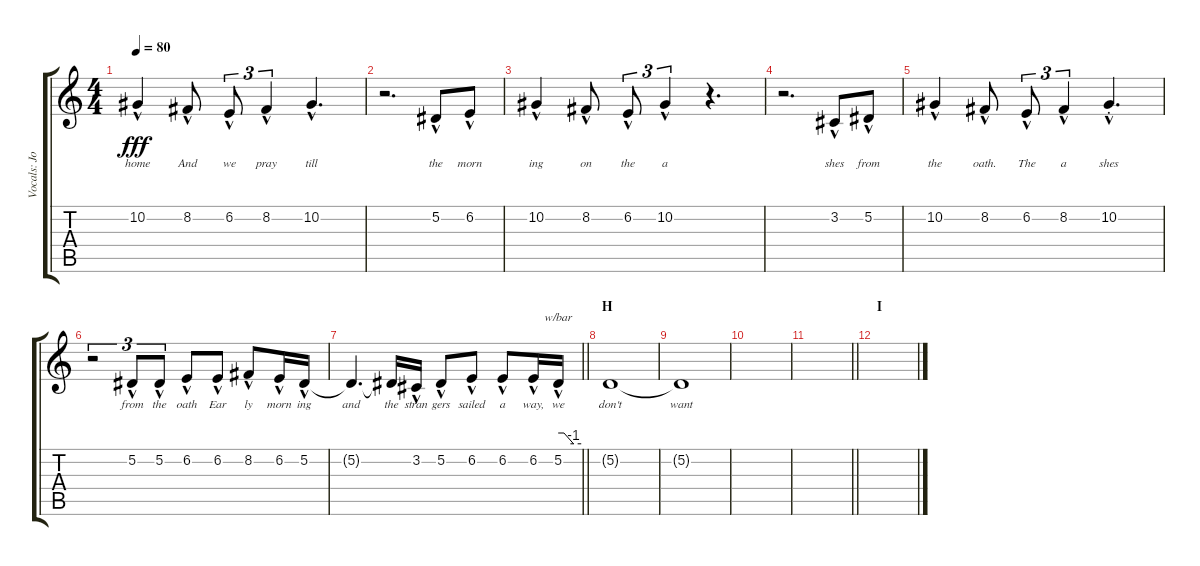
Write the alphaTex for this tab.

\track ("Vocals: Johnny" "Vocals: Jo") {instrument lead2sawtooth}
\staff {score tabs}
\tuning (Eb4 Bb3 Gb3 Db3 Ab2 Eb2) {hide}
\ts (4 4)
\tempo 80
\clef g2
\ks c
10.2{hac}.4{lyrics (0 "home") lyrics (1 "") lyrics (2 "") lyrics (3 "") lyrics (4 "") dy fff} 8.2{hac}.8{lyrics (0 "And") lyrics (1 "") lyrics (2 "") lyrics (3 "") lyrics (4 "")} 6.2{hac}.8{tu (3 2) lyrics (0 "we") lyrics (1 "") lyrics (2 "") lyrics (3 "") lyrics (4 "")} 8.2{hac}.4{tu (3 2) lyrics (0 "pray") lyrics (1 "") lyrics (2 "") lyrics (3 "") lyrics (4 "")} 10.2{hac}.4{d lyrics (0 "till") lyrics (1 "") lyrics (2 "") lyrics (3 "") lyrics (4 "")} |
r.2{d} 5.2{hac}.8{lyrics (0 "the") lyrics (1 "") lyrics (2 "") lyrics (3 "") lyrics (4 "")} 6.2{hac}.8{lyrics (0 "morn") lyrics (1 "") lyrics (2 "") lyrics (3 "") lyrics (4 "")} |
10.2{hac}.4{lyrics (0 "ing") lyrics (1 "") lyrics (2 "") lyrics (3 "") lyrics (4 "")} 8.2{hac}.8{lyrics (0 "on") lyrics (1 "") lyrics (2 "") lyrics (3 "") lyrics (4 "")} 6.2{hac}.8{tu (3 2) lyrics (0 "the") lyrics (1 "") lyrics (2 "") lyrics (3 "") lyrics (4 "")} 10.2{hac}.4{tu (3 2) lyrics (0 "a") lyrics (1 "") lyrics (2 "") lyrics (3 "") lyrics (4 "")} r.4{d} |
r.2{d} 3.2{hac}.8{lyrics (0 "shes") lyrics (1 "") lyrics (2 "") lyrics (3 "") lyrics (4 "")} 5.2{hac}.8{lyrics (0 "from") lyrics (1 "") lyrics (2 "") lyrics (3 "") lyrics (4 "")} |
10.2{hac}.4{lyrics (0 "the") lyrics (1 "") lyrics (2 "") lyrics (3 "") lyrics (4 "")} 8.2{hac}.8{lyrics (0 "oath.") lyrics (1 "") lyrics (2 "") lyrics (3 "") lyrics (4 "")} 6.2{hac}.8{tu (3 2) lyrics (0 "The") lyrics (1 "") lyrics (2 "") lyrics (3 "") lyrics (4 "")} 8.2{hac}.4{tu (3 2) lyrics (0 "a") lyrics (1 "") lyrics (2 "") lyrics (3 "") lyrics (4 "")} 10.2{hac st}.4{d lyrics (0 "shes") lyrics (1 "") lyrics (2 "") lyrics (3 "") lyrics (4 "")} |
r.2{tu (3 2)} 5.2{hac}.8{tu (3 2) lyrics (0 "from") lyrics (1 "") lyrics (2 "") lyrics (3 "") lyrics (4 "")} 5.2{hac}.8{tu (3 2) lyrics (0 "the") lyrics (1 "") lyrics (2 "") lyrics (3 "") lyrics (4 "")} 6.2{hac}.8{lyrics (0 "oath") lyrics (1 "") lyrics (2 "") lyrics (3 "") lyrics (4 "")} 6.2{hac}.8{lyrics (0 "Ear") lyrics (1 "") lyrics (2 "") lyrics (3 "") lyrics (4 "")} 8.2{hac}.8{lyrics (0 "ly") lyrics (1 "") lyrics (2 "") lyrics (3 "") lyrics (4 "")} 6.2{hac}.16{lyrics (0 "morn") lyrics (1 "") lyrics (2 "") lyrics (3 "") lyrics (4 "")} 5.2{hac}.16{lyrics (0 "ing") lyrics (1 "") lyrics (2 "") lyrics (3 "") lyrics (4 "")} |
\barLineRight lightlight
5.2{t}.4{d lyrics (0 "and") lyrics (1 "") lyrics (2 "") lyrics (3 "") lyrics (4 "")} 5.2{t}.16{lyrics (0 "the") lyrics (1 "") lyrics (2 "") lyrics (3 "") lyrics (4 "")} 3.2{hac}.16{lyrics (0 "stran") lyrics (1 "") lyrics (2 "") lyrics (3 "") lyrics (4 "")} 5.2{hac}.8{lyrics (0 "gers") lyrics (1 "") lyrics (2 "") lyrics (3 "") lyrics (4 "")} 6.2{hac}.8{lyrics (0 "sailed") lyrics (1 "") lyrics (2 "") lyrics (3 "") lyrics (4 "")} 6.2{hac}.8{lyrics (0 "a") lyrics (1 "") lyrics (2 "") lyrics (3 "") lyrics (4 "")} 6.2{hac}.16{lyrics (0 "way,") lyrics (1 "") lyrics (2 "") lyrics (3 "") lyrics (4 "")} 5.2{hac}.16{tbe (custom default 0 0 15 0 40 -4 60 -4) lyrics (0 "we") lyrics (1 "") lyrics (2 "") lyrics (3 "") lyrics (4 "")} |
\section ("" "H")
5.2{t}.1{lyrics (0 "don't") lyrics (1 "") lyrics (2 "") lyrics (3 "") lyrics (4 "") volume 0} |
5.2{t}.1{lyrics (0 "want") lyrics (1 "") lyrics (2 "") lyrics (3 "") lyrics (4 "")} |
|
\barLineRight lightlight
|
\section ("" "I")
